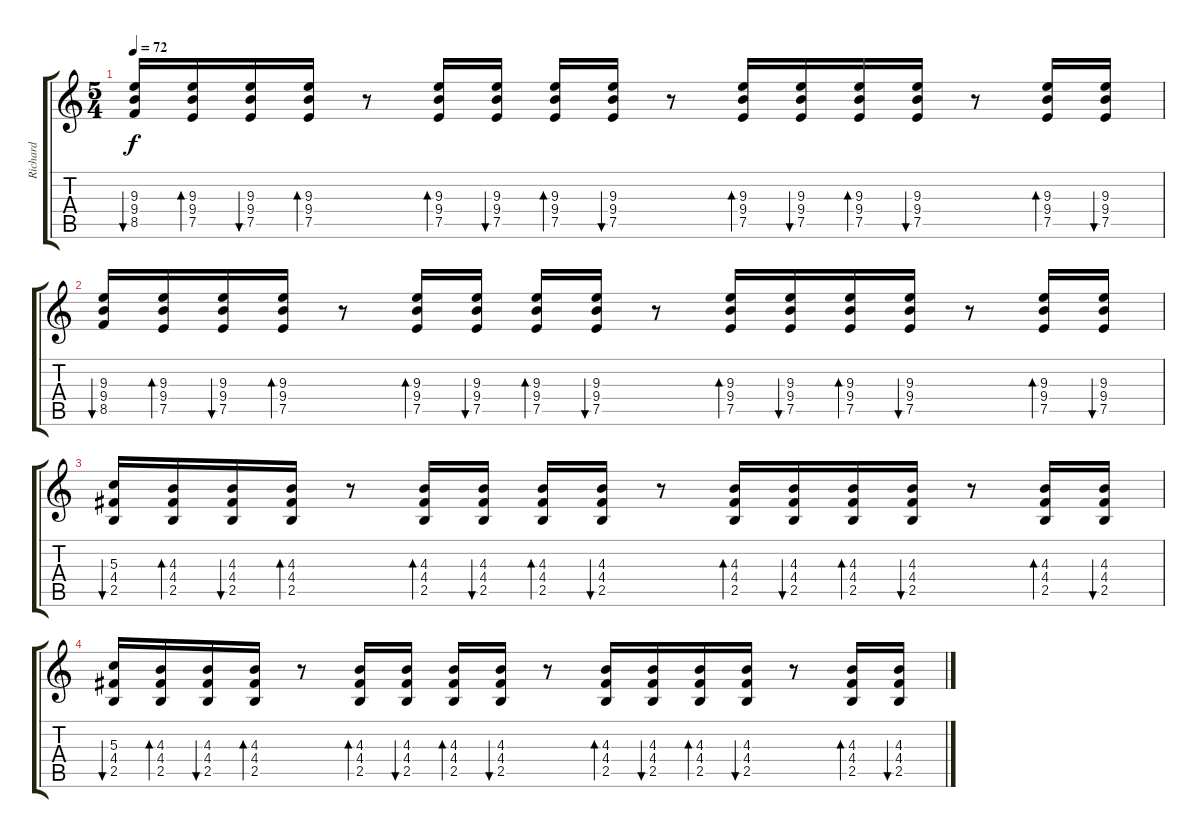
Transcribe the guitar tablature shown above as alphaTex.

\track ("Richard" "Richard") {instrument distortionguitar}
\staff {score tabs}
\tuning (E4 B3 G3 D3 A2 E2) {hide}
\ts (5 4)
\tempo 72
\clef g2
\ks c
(9.3 9.4 8.5).16{bu 60 dy f} (9.3 9.4 7.5).16{bd 60} (9.3 9.4 7.5).16{bu 60} (9.3 9.4 7.5).16{bd 60} r.8 (9.3 9.4 7.5).16{bd 60} (9.3 9.4 7.5).16{bu 60} (9.3 9.4 7.5).16{bd 60} (9.3 9.4 7.5).16{bu 60} r.8 (9.3 9.4 7.5).16{bd 60} (9.3 9.4 7.5).16{bu 60} (9.3 9.4 7.5).16{bd 60} (9.3 9.4 7.5).16{bu 60} r.8 (9.3 9.4 7.5).16{bd 60} (9.3 9.4 7.5).16{bu 60} |
(9.3 9.4 8.5).16{bu 60} (9.3 9.4 7.5).16{bd 60} (9.3 9.4 7.5).16{bu 60} (9.3 9.4 7.5).16{bd 60} r.8 (9.3 9.4 7.5).16{bd 60} (9.3 9.4 7.5).16{bu 60} (9.3 9.4 7.5).16{bd 60} (9.3 9.4 7.5).16{bu 60} r.8 (9.3 9.4 7.5).16{bd 60} (9.3 9.4 7.5).16{bu 60} (9.3 9.4 7.5).16{bd 60} (9.3 9.4 7.5).16{bu 60} r.8 (9.3 9.4 7.5).16{bd 60} (9.3 9.4 7.5).16{bu 60} |
(5.3 4.4 2.5).16{bu 60} (4.3 4.4 2.5).16{bd 60} (4.3 4.4 2.5).16{bu 60} (4.3 4.4 2.5).16{bd 60} r.8 (4.3 4.4 2.5).16{bd 60} (4.3 4.4 2.5).16{bu 60} (4.3 4.4 2.5).16{bd 60} (4.3 4.4 2.5).16{bu 60} r.8 (4.3 4.4 2.5).16{bd 60} (4.3 4.4 2.5).16{bu 60} (4.3 4.4 2.5).16{bd 60} (4.3 4.4 2.5).16{bu 60} r.8 (4.3 4.4 2.5).16{bd 60} (4.3 4.4 2.5).16{bu 60} |
(5.3 4.4 2.5).16{bu 60} (4.3 4.4 2.5).16{bd 60} (4.3 4.4 2.5).16{bu 60} (4.3 4.4 2.5).16{bd 60} r.8 (4.3 4.4 2.5).16{bd 60} (4.3 4.4 2.5).16{bu 60} (4.3 4.4 2.5).16{bd 60} (4.3 4.4 2.5).16{bu 60} r.8 (4.3 4.4 2.5).16{bd 60} (4.3 4.4 2.5).16{bu 60} (4.3 4.4 2.5).16{bd 60} (4.3 4.4 2.5).16{bu 60} r.8 (4.3 4.4 2.5).16{bd 60} (4.3 4.4 2.5).16{bu 60}
